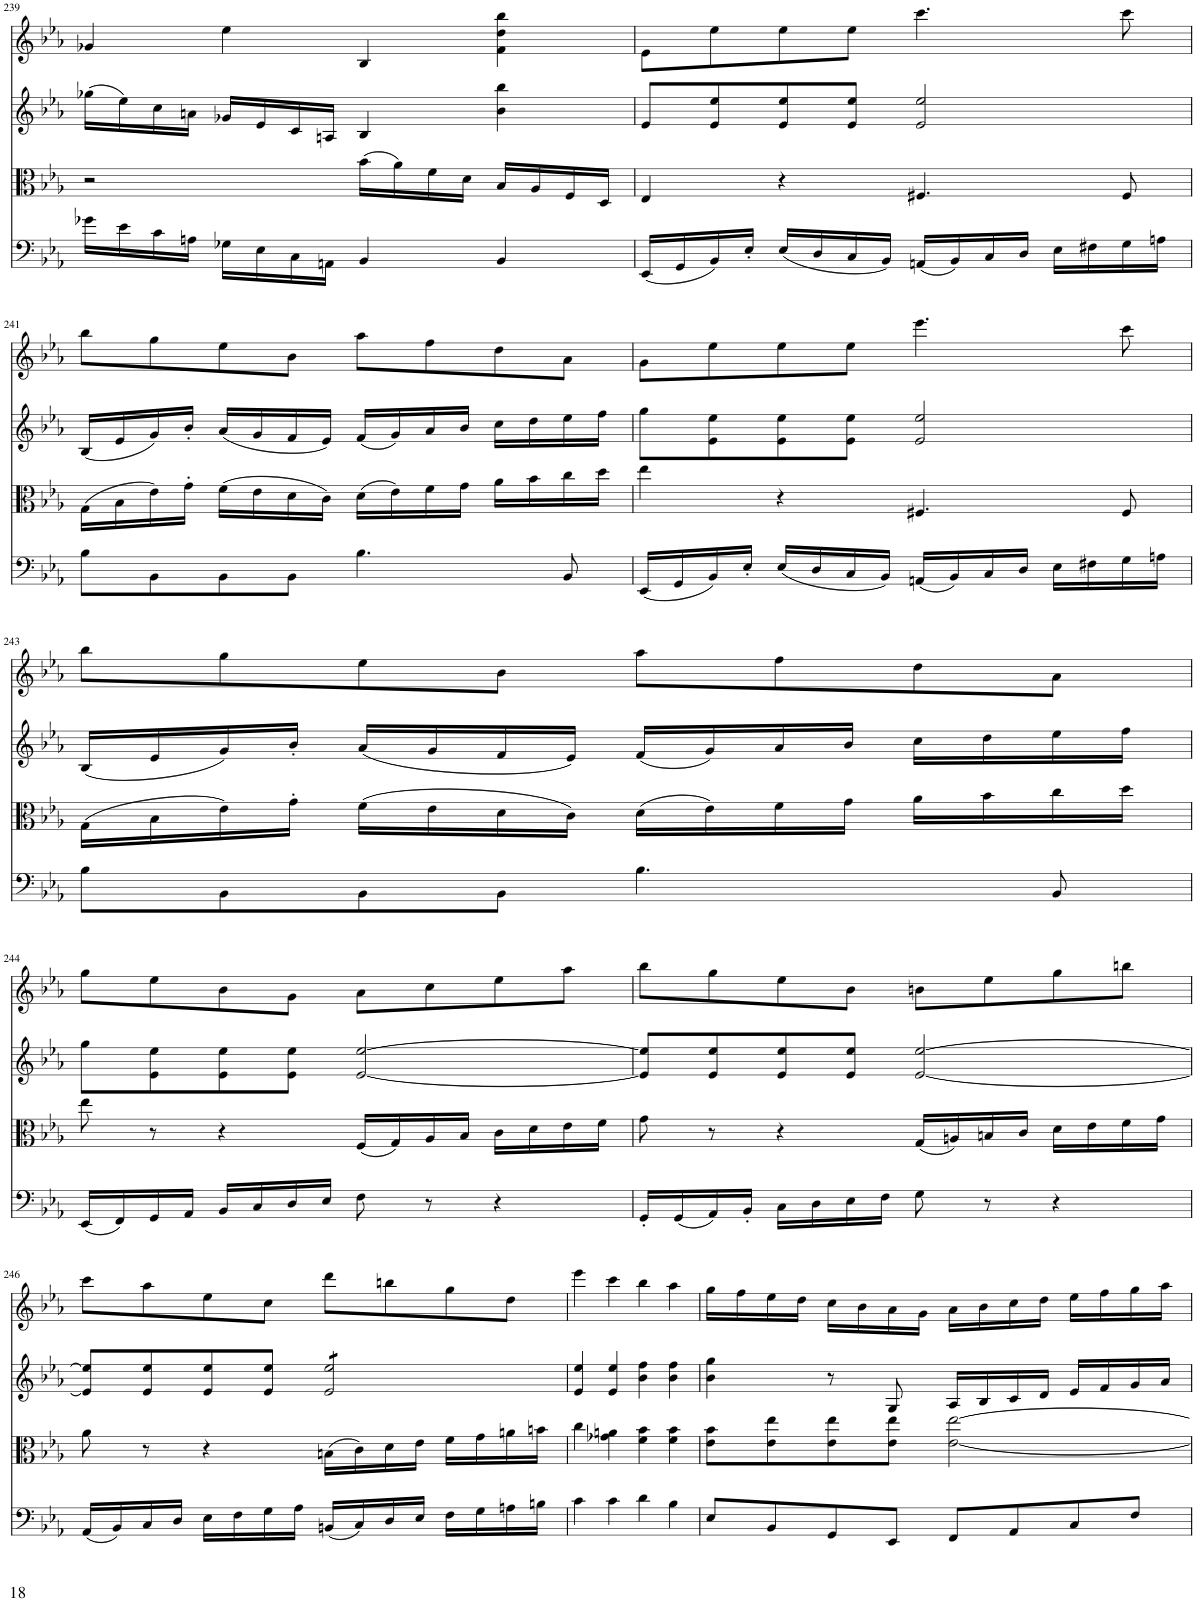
**kern	**kern	**kern	**kern
*part4	*part3	*part2	*part1
*staff4	*staff3	*staff2	*staff1
*I"Piano	*I"Piano	*I"Piano	*I"Piano
*I'Pno	*I'Pno	*I'Pno	*I'Pno
!!LO:PB:g=z
*clefF4	*clefC3	*clefG2	*clefG2
*k[b-e-a-]	*k[b-e-a-]	*k[b-e-a-]	*k[b-e-a-]
*M4/4	*M4/4	*M4/4	*M4/4
*met(c)	*met(c)	*met(c)	*met(c)
=239	=239	=239	=239
16g-X\LL	2r	(16gg-X\LL	4g-X/
16e-\	.	16ee-\)	.
16c\	.	16cc\	.
16An\JJ	.	16an\JJ	.
16G-X\LL	.	16g-X/LL	4ee-\
16E-\	.	16e-/	.
16C\	.	16c/	.
16AAn\JJ	.	16An/JJ	.
4BB-/	(16b-\LL	4B-/	4B-/
.	16a-\)	.	.
.	16f\	.	.
.	16d\JJ	.	.
4BB-/	16B-/LL	4b-\ 4bb-\	4f\ 4dd\ 4bb-\
.	16A-/	.	.
.	16F/	.	.
.	16D/JJ	.	.
=240	=240	=240	=240
(16EE-/LL	4E-/	8e-/L	8e-\L
16GG/	.	.	.
16BB-/)	.	8e-/ 8ee-/	8ee-\
16E-'/JJ	.	.	.
(16E-/LL	4r	8e-/ 8ee-/	8ee-\
16D/	.	.	.
16C/	.	8e-/ 8ee-/J	8ee-\J
16BB-/JJ)	.	.	.
(16AAn/LL	4.F#X/	2e-/ 2ee-/	4.ccc\
16BB-/)	.	.	.
16C/	.	.	.
16D/JJ	.	.	.
16E-\LL	.	.	.
16F#X\	.	.	.
16G\	8F#/	.	8ccc\
16An\JJ	.	.	.
!!LO:LB:g=z
=241	=241	=241	=241
8B-\L	(16G\LL	(16B-/LL	8bb-\L
.	16B-\	16e-/	.
8BB-\	16e-\)	16g/)	8gg\
.	16g'\JJ	16b-'/JJ	.
8BB-\	(16f\LL	(16a-/LL	8ee-\
.	16e-\	16g/	.
8BB-\J	16d\	16f/	8b-\J
.	16c\JJ)	16e-/JJ)	.
4.B-\	(16d\LL	(16f/LL	8aa-\L
.	16e-\)	16g/)	.
.	16f\	16a-/	8ff\
.	16g\JJ	16b-/JJ	.
.	16a-\LL	16cc\LL	8dd\
.	16b-\	16dd\	.
8BB-/	16cc\	16ee-\	8a-\J
.	16dd\JJ	16ff\JJ	.
=242	=242	=242	=242
(16EE-/LL	4ee-\	8gg\L	8g\L
16GG/	.	.	.
16BB-/)	.	8e-\ 8ee-\	8ee-\
16E-'/JJ	.	.	.
(16E-/LL	4r	8e-\ 8ee-\	8ee-\
16D/	.	.	.
16C/	.	8e-\ 8ee-\J	8ee-\J
16BB-/JJ)	.	.	.
(16AAn/LL	4.F#X/	2e-/ 2ee-/	4.eee-\
16BB-/)	.	.	.
16C/	.	.	.
16D/JJ	.	.	.
16E-\LL	.	.	.
16F#X\	.	.	.
16G\	8F#/	.	8ccc\
16An\JJ	.	.	.
!!LO:LB:g=z
=243	=243	=243	=243
8B-\L	(16G\LL	(16B-/LL	8bb-\L
.	16B-\	16e-/	.
8BB-\	16e-\)	16g/)	8gg\
.	16g'\JJ	16b-'/JJ	.
8BB-\	(16f\LL	(16a-/LL	8ee-\
.	16e-\	16g/	.
8BB-\J	16d\	16f/	8b-\J
.	16c\JJ)	16e-/JJ)	.
4.B-\	(16d\LL	(16f/LL	8aa-\L
.	16e-\)	16g/)	.
.	16f\	16a-/	8ff\
.	16g\JJ	16b-/JJ	.
.	16a-\LL	16cc\LL	8dd\
.	16b-\	16dd\	.
8BB-/	16cc\	16ee-\	8a-\J
.	16dd\JJ	16ff\JJ	.
!!LO:LB:g=z
=244	=244	=244	=244
(16EE-/LL	8ee-\	8gg\L	8gg\L
16FF/)	.	.	.
16GG/	8r	8e-\ 8ee-\	8ee-\
16AA-/JJ	.	.	.
16BB-/LL	4r	8e-\ 8ee-\	8b-\
16C/	.	.	.
16D/	.	8e-\ 8ee-\J	8g\J
16E-/JJ	.	.	.
8F\	(16F/LL	[2e-/ [2ee-/	8a-\L
.	16G/)	.	.
8r	16A-/	.	8cc\
.	16B-/JJ	.	.
4r	16c\LL	.	8ee-\
.	16d\	.	.
.	16e-\	.	8aa-\J
.	16f\JJ	.	.
=245	=245	=245	=245
16GG'/LL	8g\	8e-/] 8ee-/]L	8bb-\L
(16GG/	.	.	.
16AA-/)	8r	8e-/ 8ee-/	8gg\
16BB-'/JJ	.	.	.
16C\LL	4r	8e-/ 8ee-/	8ee-\
16D\	.	.	.
16E-\	.	8e-/ 8ee-/J	8b-\J
16F\JJ	.	.	.
8G\	(16G/LL	[2e-/ [2ee-/	8bn\L
.	16An/)	.	.
8r	16Bn/	.	8ee-\
.	16c/JJ	.	.
4r	16d\LL	.	8gg\
.	16e-\	.	.
.	16f\	.	8bbn\J
.	16g\JJ	.	.
!!LO:LB:g=z
=246	=246	=246	=246
(16AA-/LL	8a-\	8e-/] 8ee-/]L	8ccc\L
16BB-/)	.	.	.
16C/	8r	8e-/ 8ee-/	8aa-\
16D/JJ	.	.	.
16E-\LL	4r	8e-/ 8ee-/	8ee-\
16F\	.	.	.
16G\	.	8e-/ 8ee-/J	8cc\J
16A-\JJ	.	.	.
*	*	*tremolo	*
(16BBn/LL	(16Bn\LL	8e-/ 8ee-/L	8ddd\L
16C/)	16c\)	.	.
16D/	16d\	8e-/ 8ee-/	8bbn\
16E-/JJ	16e-\JJ	.	.
16F\LL	16f\LL	8e-/ 8ee-/	8gg\
16G\	16g\	.	.
16An\	16an\	8e-/ 8ee-/J	8dd\J
*	*	*Xtremolo	*
16Bn\JJ	16bn\JJ	.	.
=247	=247	=247	=247
4c\	4cc\	4e-/ 4ee-/	4eee-\
4c\	4g-X\ 4an\	4e-/ 4ee-/	4ccc\
4d\	4f\ 4b-\	4b-\ 4ff\	4bb-\
4B-\	4f\ 4b-\	4b-\ 4ff\	4aa-\
=248	=248	=248	=248
8E-/L	8e-\ 8b-\L	4b-\ 4gg\	16gg\LL
.	.	.	16ff\
8BB-/	8e-\ 8ee-\	.	16ee-\
.	.	.	16dd\JJ
8GG/	8e-\ 8ee-\	8r	16cc\LL
.	.	.	16b-\
8EE-/J	8e-\ 8ee-\J	8G/	16a-\
.	.	.	16g\JJ
8FF/L	[2e-\ [2ee-\	16A-/LL	16a-\LL
.	.	16B-/	16b-\
8AA-/	.	16c/	16cc\
.	.	16d/JJ	16dd\JJ
8C/	.	16e-/LL	16ee-\LL
.	.	16f/	16ff\
8F/J	.	16g/	16gg\
.	.	16a-/JJ	16aa-\JJ
=	=	=	=
*-	*-	*-	*-
